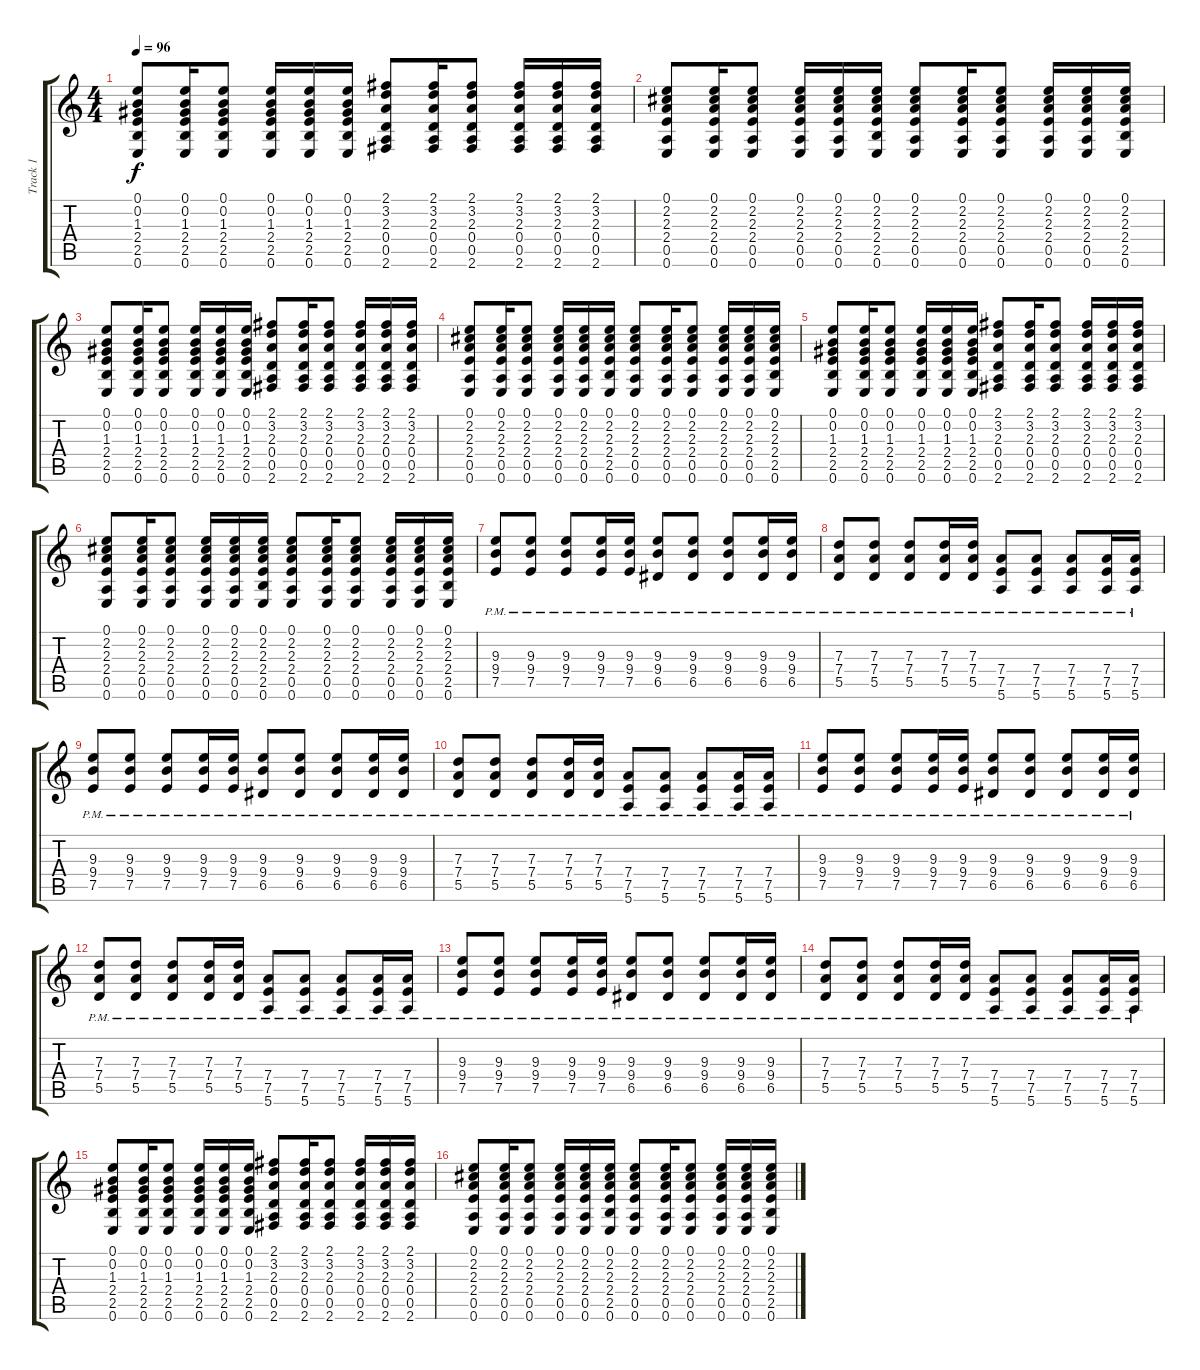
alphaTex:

\track ("Track 1" "Track 1") {instrument acousticguitarnylon}
\staff {score tabs}
\tuning (E4 B3 G3 D3 A2 E2) {hide}
\ts (4 4)
\tempo 96
\clef g2
\ks c
(0.1 0.2 1.3 2.4 2.5 0.6).8{dy f} (0.1 0.2 1.3 2.4 2.5 0.6).16 (0.1 0.2 1.3 2.4 2.5 0.6).8 (0.1 0.2 1.3 2.4 2.5 0.6).16 (0.1 0.2 1.3 2.4 2.5 0.6).16 (0.1 0.2 1.3 2.4 2.5 0.6).16 (2.1 3.2 2.3 0.4 0.5 2.6).8 (2.1 3.2 2.3 0.4 0.5 2.6).16 (2.1 3.2 2.3 0.4 0.5 2.6).8 (2.1 3.2 2.3 0.4 0.5 2.6).16 (2.1 3.2 2.3 0.4 0.5 2.6).16 (2.1 3.2 2.3 0.4 0.5 2.6).16 |
(0.1 2.2 2.3 2.4 0.5 0.6).8 (0.1 2.2 2.3 2.4 0.5 0.6).16 (0.1 2.2 2.3 2.4 0.5 0.6).8 (0.1 2.2 2.3 2.4 0.5 0.6).16 (0.1 2.2 2.3 2.4 0.5 0.6).16 (0.1 2.2 2.3 2.4 2.5 0.6).16 (0.1 2.2 2.3 2.4 0.5 0.6).8 (0.1 2.2 2.3 2.4 0.5 0.6).16 (0.1 2.2 2.3 2.4 0.5 0.6).8 (0.1 2.2 2.3 2.4 0.5 0.6).16 (0.1 2.2 2.3 2.4 0.5 0.6).16 (0.1 2.2 2.3 2.4 2.5 0.6).16 |
(0.1 0.2 1.3 2.4 2.5 0.6).8 (0.1 0.2 1.3 2.4 2.5 0.6).16 (0.1 0.2 1.3 2.4 2.5 0.6).8 (0.1 0.2 1.3 2.4 2.5 0.6).16 (0.1 0.2 1.3 2.4 2.5 0.6).16 (0.1 0.2 1.3 2.4 2.5 0.6).16 (2.1 3.2 2.3 0.4 0.5 2.6).8 (2.1 3.2 2.3 0.4 0.5 2.6).16 (2.1 3.2 2.3 0.4 0.5 2.6).8 (2.1 3.2 2.3 0.4 0.5 2.6).16 (2.1 3.2 2.3 0.4 0.5 2.6).16 (2.1 3.2 2.3 0.4 0.5 2.6).16 |
(0.1 2.2 2.3 2.4 0.5 0.6).8 (0.1 2.2 2.3 2.4 0.5 0.6).16 (0.1 2.2 2.3 2.4 0.5 0.6).8 (0.1 2.2 2.3 2.4 0.5 0.6).16 (0.1 2.2 2.3 2.4 0.5 0.6).16 (0.1 2.2 2.3 2.4 2.5 0.6).16 (0.1 2.2 2.3 2.4 0.5 0.6).8 (0.1 2.2 2.3 2.4 0.5 0.6).16 (0.1 2.2 2.3 2.4 0.5 0.6).8 (0.1 2.2 2.3 2.4 0.5 0.6).16 (0.1 2.2 2.3 2.4 0.5 0.6).16 (0.1 2.2 2.3 2.4 2.5 0.6).16 |
(0.1 0.2 1.3 2.4 2.5 0.6).8 (0.1 0.2 1.3 2.4 2.5 0.6).16 (0.1 0.2 1.3 2.4 2.5 0.6).8 (0.1 0.2 1.3 2.4 2.5 0.6).16 (0.1 0.2 1.3 2.4 2.5 0.6).16 (0.1 0.2 1.3 2.4 2.5 0.6).16 (2.1 3.2 2.3 0.4 0.5 2.6).8 (2.1 3.2 2.3 0.4 0.5 2.6).16 (2.1 3.2 2.3 0.4 0.5 2.6).8 (2.1 3.2 2.3 0.4 0.5 2.6).16 (2.1 3.2 2.3 0.4 0.5 2.6).16 (2.1 3.2 2.3 0.4 0.5 2.6).16 |
(0.1 2.2 2.3 2.4 0.5 0.6).8 (0.1 2.2 2.3 2.4 0.5 0.6).16 (0.1 2.2 2.3 2.4 0.5 0.6).8 (0.1 2.2 2.3 2.4 0.5 0.6).16 (0.1 2.2 2.3 2.4 0.5 0.6).16 (0.1 2.2 2.3 2.4 2.5 0.6).16 (0.1 2.2 2.3 2.4 0.5 0.6).8 (0.1 2.2 2.3 2.4 0.5 0.6).16 (0.1 2.2 2.3 2.4 0.5 0.6).8 (0.1 2.2 2.3 2.4 0.5 0.6).16 (0.1 2.2 2.3 2.4 0.5 0.6).16 (0.1 2.2 2.3 2.4 2.5 0.6).16 |
(9.3{pm} 9.4{pm} 7.5{pm}).8 (9.3{pm} 9.4{pm} 7.5{pm}).8 (9.3{pm} 9.4{pm} 7.5{pm}).8 (9.3{pm} 9.4{pm} 7.5{pm}).16 (9.3{pm} 9.4{pm} 7.5{pm}).16 (9.3{pm} 9.4{pm} 6.5{pm}).8 (9.3{pm} 9.4{pm} 6.5{pm}).8 (9.3{pm} 9.4{pm} 6.5{pm}).8 (9.3{pm} 9.4{pm} 6.5{pm}).16 (9.3{pm} 9.4{pm} 6.5{pm}).16 |
(7.3{pm} 7.4{pm} 5.5{pm}).8 (7.3{pm} 7.4{pm} 5.5{pm}).8 (7.3{pm} 7.4{pm} 5.5{pm}).8 (7.3{pm} 7.4{pm} 5.5{pm}).16 (7.3{pm} 7.4{pm} 5.5{pm}).16 (7.4{pm} 7.5{pm} 5.6{pm}).8 (7.4{pm} 7.5{pm} 5.6{pm}).8 (7.4{pm} 7.5{pm} 5.6{pm}).8 (7.4{pm} 7.5{pm} 5.6{pm}).16 (7.4{pm} 7.5{pm} 5.6{pm}).16 |
(9.3{pm} 9.4{pm} 7.5{pm}).8 (9.3{pm} 9.4{pm} 7.5{pm}).8 (9.3{pm} 9.4{pm} 7.5{pm}).8 (9.3{pm} 9.4{pm} 7.5{pm}).16 (9.3{pm} 9.4{pm} 7.5{pm}).16 (9.3{pm} 9.4{pm} 6.5{pm}).8 (9.3{pm} 9.4{pm} 6.5{pm}).8 (9.3{pm} 9.4{pm} 6.5{pm}).8 (9.3{pm} 9.4{pm} 6.5{pm}).16 (9.3{pm} 9.4{pm} 6.5{pm}).16 |
(7.3{pm} 7.4{pm} 5.5{pm}).8 (7.3{pm} 7.4{pm} 5.5{pm}).8 (7.3{pm} 7.4{pm} 5.5{pm}).8 (7.3{pm} 7.4{pm} 5.5{pm}).16 (7.3{pm} 7.4{pm} 5.5{pm}).16 (7.4{pm} 7.5{pm} 5.6{pm}).8 (7.4{pm} 7.5{pm} 5.6{pm}).8 (7.4{pm} 7.5{pm} 5.6{pm}).8 (7.4{pm} 7.5{pm} 5.6{pm}).16 (7.4{pm} 7.5{pm} 5.6{pm}).16 |
(9.3{pm} 9.4{pm} 7.5{pm}).8 (9.3{pm} 9.4{pm} 7.5{pm}).8 (9.3{pm} 9.4{pm} 7.5{pm}).8 (9.3{pm} 9.4{pm} 7.5{pm}).16 (9.3{pm} 9.4{pm} 7.5{pm}).16 (9.3{pm} 9.4{pm} 6.5{pm}).8 (9.3{pm} 9.4{pm} 6.5{pm}).8 (9.3{pm} 9.4{pm} 6.5{pm}).8 (9.3{pm} 9.4{pm} 6.5{pm}).16 (9.3{pm} 9.4{pm} 6.5{pm}).16 |
(7.3{pm} 7.4{pm} 5.5{pm}).8 (7.3{pm} 7.4{pm} 5.5{pm}).8 (7.3{pm} 7.4{pm} 5.5{pm}).8 (7.3{pm} 7.4{pm} 5.5{pm}).16 (7.3{pm} 7.4{pm} 5.5{pm}).16 (7.4{pm} 7.5{pm} 5.6{pm}).8 (7.4{pm} 7.5{pm} 5.6{pm}).8 (7.4{pm} 7.5{pm} 5.6{pm}).8 (7.4{pm} 7.5{pm} 5.6{pm}).16 (7.4{pm} 7.5{pm} 5.6{pm}).16 |
(9.3{pm} 9.4{pm} 7.5{pm}).8 (9.3{pm} 9.4{pm} 7.5{pm}).8 (9.3{pm} 9.4{pm} 7.5{pm}).8 (9.3{pm} 9.4{pm} 7.5{pm}).16 (9.3{pm} 9.4{pm} 7.5{pm}).16 (9.3{pm} 9.4{pm} 6.5{pm}).8 (9.3{pm} 9.4{pm} 6.5{pm}).8 (9.3{pm} 9.4{pm} 6.5{pm}).8 (9.3{pm} 9.4{pm} 6.5{pm}).16 (9.3{pm} 9.4{pm} 6.5{pm}).16 |
(7.3{pm} 7.4{pm} 5.5{pm}).8 (7.3{pm} 7.4{pm} 5.5{pm}).8 (7.3{pm} 7.4{pm} 5.5{pm}).8 (7.3{pm} 7.4{pm} 5.5{pm}).16 (7.3{pm} 7.4{pm} 5.5{pm}).16 (7.4{pm} 7.5{pm} 5.6{pm}).8 (7.4{pm} 7.5{pm} 5.6{pm}).8 (7.4{pm} 7.5{pm} 5.6{pm}).8 (7.4{pm} 7.5{pm} 5.6{pm}).16 (7.4{pm} 7.5{pm} 5.6{pm}).16 |
(0.1 0.2 1.3 2.4 2.5 0.6).8 (0.1 0.2 1.3 2.4 2.5 0.6).16 (0.1 0.2 1.3 2.4 2.5 0.6).8 (0.1 0.2 1.3 2.4 2.5 0.6).16 (0.1 0.2 1.3 2.4 2.5 0.6).16 (0.1 0.2 1.3 2.4 2.5 0.6).16 (2.1 3.2 2.3 0.4 0.5 2.6).8 (2.1 3.2 2.3 0.4 0.5 2.6).16 (2.1 3.2 2.3 0.4 0.5 2.6).8 (2.1 3.2 2.3 0.4 0.5 2.6).16 (2.1 3.2 2.3 0.4 0.5 2.6).16 (2.1 3.2 2.3 0.4 0.5 2.6).16 |
(0.1 2.2 2.3 2.4 0.5 0.6).8 (0.1 2.2 2.3 2.4 0.5 0.6).16 (0.1 2.2 2.3 2.4 0.5 0.6).8 (0.1 2.2 2.3 2.4 0.5 0.6).16 (0.1 2.2 2.3 2.4 0.5 0.6).16 (0.1 2.2 2.3 2.4 2.5 0.6).16 (0.1 2.2 2.3 2.4 0.5 0.6).8 (0.1 2.2 2.3 2.4 0.5 0.6).16 (0.1 2.2 2.3 2.4 0.5 0.6).8 (0.1 2.2 2.3 2.4 0.5 0.6).16 (0.1 2.2 2.3 2.4 0.5 0.6).16 (0.1 2.2 2.3 2.4 2.5 0.6).16
